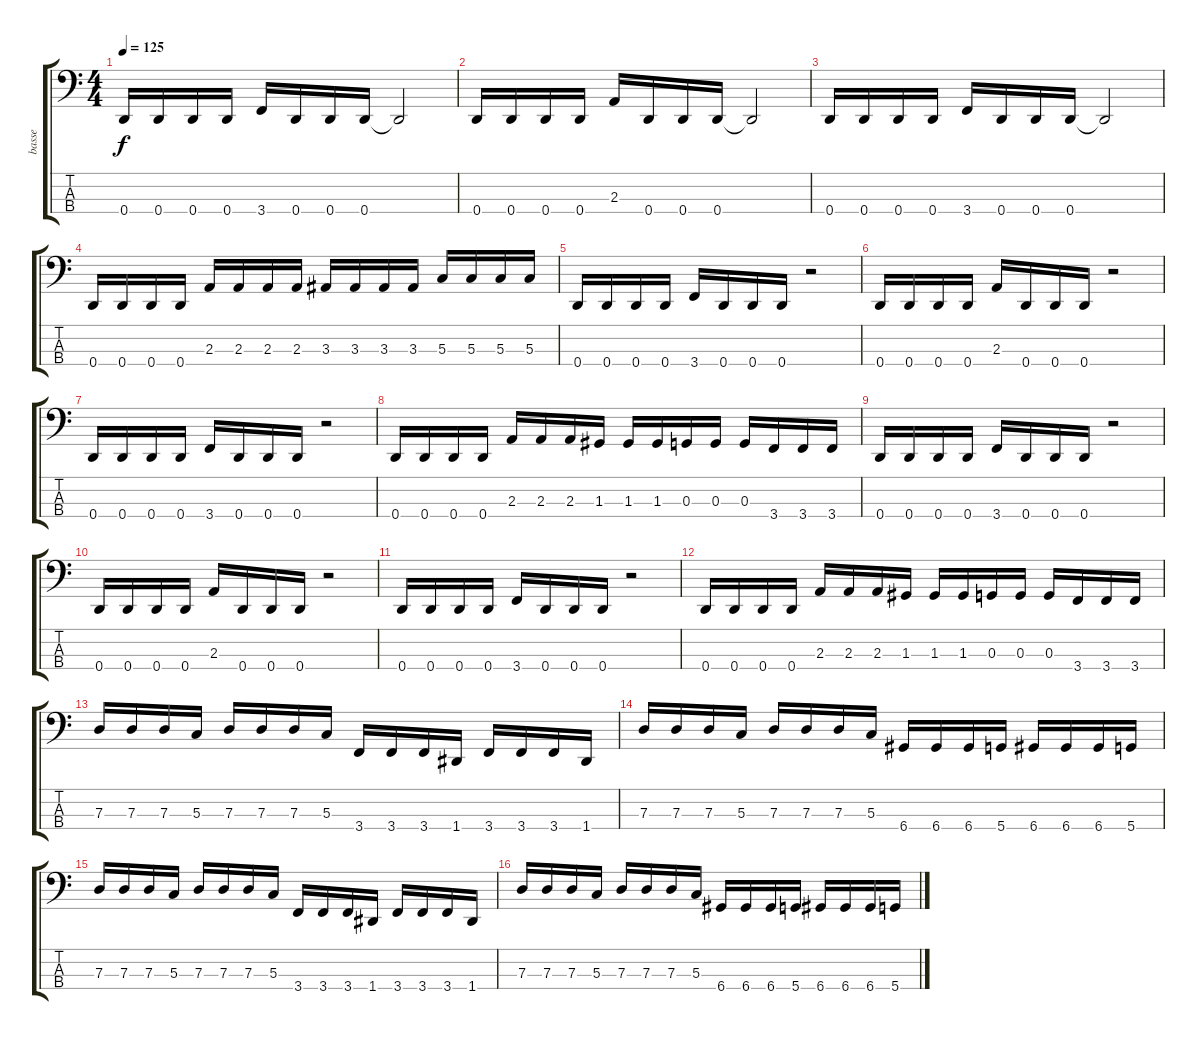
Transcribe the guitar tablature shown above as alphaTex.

\track ("basse" "basse") {instrument electricbasspick}
\staff {score tabs}
\tuning (F2 C2 G1 D1) {hide}
\ts (4 4)
\tempo 125
\clef f4
\ks c
0.4.16{dy f} 0.4.16 0.4.16 0.4.16 3.4.16 0.4.16 0.4.16 0.4.16 0.4{t}.2 |
0.4.16 0.4.16 0.4.16 0.4.16 2.3.16 0.4.16 0.4.16 0.4.16 0.4{t}.2 |
0.4.16 0.4.16 0.4.16 0.4.16 3.4.16 0.4.16 0.4.16 0.4.16 0.4{t}.2 |
0.4.16 0.4.16 0.4.16 0.4.16 2.3.16 2.3.16 2.3.16 2.3.16 3.3.16 3.3.16 3.3.16 3.3.16 5.3.16 5.3.16 5.3.16 5.3.16 |
0.4.16 0.4.16 0.4.16 0.4.16 3.4.16 0.4.16 0.4.16 0.4.16 r.2 |
0.4.16 0.4.16 0.4.16 0.4.16 2.3.16 0.4.16 0.4.16 0.4.16 r.2 |
0.4.16 0.4.16 0.4.16 0.4.16 3.4.16 0.4.16 0.4.16 0.4.16 r.2 |
0.4.16 0.4.16 0.4.16 0.4.16 2.3.16 2.3.16 2.3.16 1.3.16 1.3.16 1.3.16 0.3.16 0.3.16 0.3.16 3.4.16 3.4.16 3.4.16 |
0.4.16 0.4.16 0.4.16 0.4.16 3.4.16 0.4.16 0.4.16 0.4.16 r.2 |
0.4.16 0.4.16 0.4.16 0.4.16 2.3.16 0.4.16 0.4.16 0.4.16 r.2 |
0.4.16 0.4.16 0.4.16 0.4.16 3.4.16 0.4.16 0.4.16 0.4.16 r.2 |
0.4.16 0.4.16 0.4.16 0.4.16 2.3.16 2.3.16 2.3.16 1.3.16 1.3.16 1.3.16 0.3.16 0.3.16 0.3.16 3.4.16 3.4.16 3.4.16 |
7.3.16 7.3.16 7.3.16 5.3.16 7.3.16 7.3.16 7.3.16 5.3.16 3.4.16 3.4.16 3.4.16 1.4.16 3.4.16 3.4.16 3.4.16 1.4.16 |
7.3.16 7.3.16 7.3.16 5.3.16 7.3.16 7.3.16 7.3.16 5.3.16 6.4.16 6.4.16 6.4.16 5.4.16 6.4.16 6.4.16 6.4.16 5.4.16 |
7.3.16 7.3.16 7.3.16 5.3.16 7.3.16 7.3.16 7.3.16 5.3.16 3.4.16 3.4.16 3.4.16 1.4.16 3.4.16 3.4.16 3.4.16 1.4.16 |
7.3.16 7.3.16 7.3.16 5.3.16 7.3.16 7.3.16 7.3.16 5.3.16 6.4.16 6.4.16 6.4.16 5.4.16 6.4.16 6.4.16 6.4.16 5.4.16
